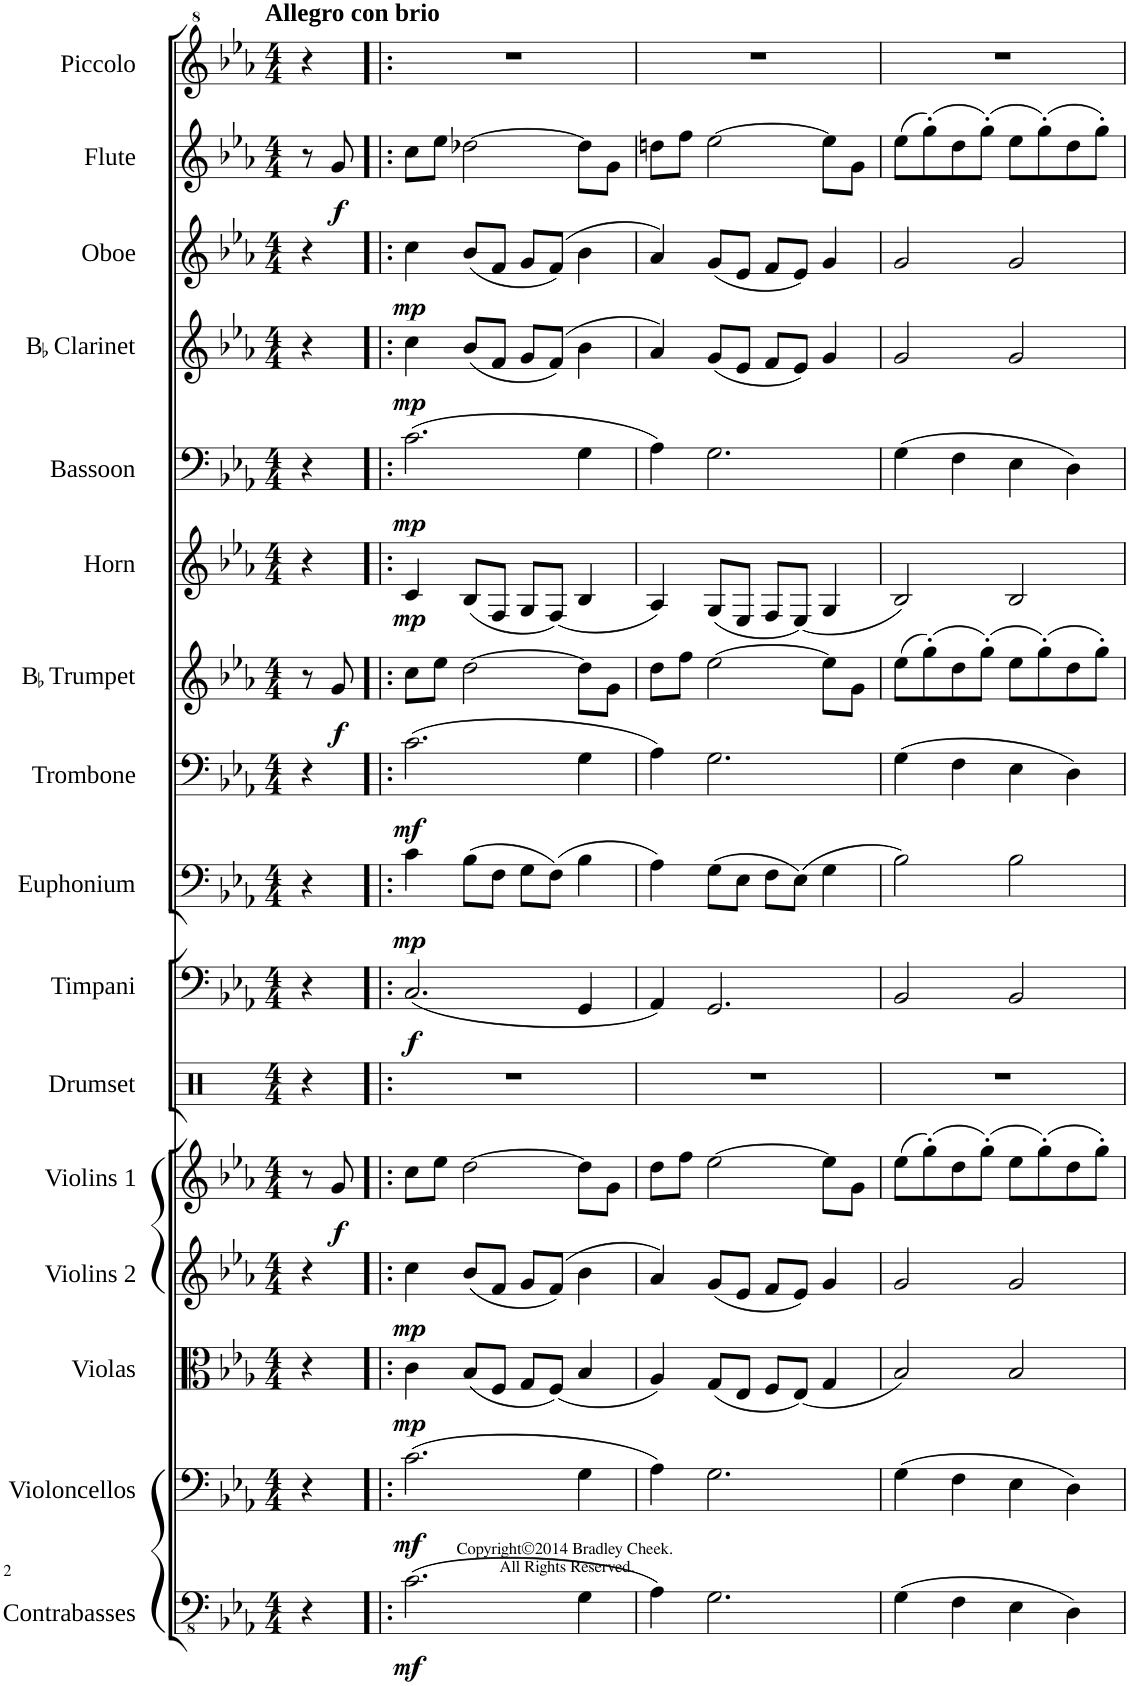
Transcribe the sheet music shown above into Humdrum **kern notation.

**kern	**dynam	**kern	**dynam	**kern	**dynam	**kern	**dynam	**kern	**dynam	**kern	**kern	**dynam	**kern	**dynam	**kern	**dynam	**kern	**dynam	**kern	**dynam	**kern	**dynam	**kern	**dynam	**kern	**dynam	**kern	**dynam	**kern
*part16	*part16	*part15	*part15	*part14	*part14	*part13	*part13	*part12	*part12	*part11	*part10	*part10	*part9	*part9	*part8	*part8	*part7	*part7	*part6	*part6	*part5	*part5	*part4	*part4	*part3	*part3	*part2	*part2	*part1
*staff16	*staff16	*staff15	*staff15	*staff14	*staff14	*staff13	*staff13	*staff12	*staff12	*staff11	*staff10	*staff10	*staff9	*staff9	*staff8	*staff8	*staff7	*staff7	*staff6	*staff6	*staff5	*staff5	*staff4	*staff4	*staff3	*staff3	*staff2	*staff2	*staff1
*I"Contrabasses	*	*I"Violoncellos	*	*I"Violas	*	*I"Violins 2	*	*I"Violins 1	*	*I"Drumset	*I"Timpani	*	*I"Euphonium	*	*I"Trombone	*	*I"BaccidentalFlat Trumpet	*	*I"Horn	*	*I"Bassoon	*	*I"BaccidentalFlat Clarinet	*	*I"Oboe	*	*I"Flute	*	*I"Piccolo
*I'Cbs.	*	*I'Vlcs.	*	*I'Vlas.	*	*I'Vlns. 2	*	*I'Vlns. 1	*	*I'Drs.	*I'Timp.	*	*I'Eu.	*	*I'Trb.	*	*I'BaccidentalFlat Tpt.	*	*I'Hn.	*	*I'Bsn.	*	*I'BaccidentalFlat Cl.	*	*I'Ob.	*	*I'Fl.	*	*I'Picc.
*clefFv4	*	*clefF4	*	*clefC3	*	*clefG2	*	*clefG2	*	*clefX	*clefF4	*	*clefF4	*	*clefF4	*	*clefG2	*	*clefG2	*	*clefF4	*	*clefG2	*	*clefG2	*	*clefG2	*	*clefG^2
*	*	*	*	*	*	*	*	*	*	*	*	*	*	*	*	*	*ITrd1c2	*	*ITrd4c7	*	*	*	*ITrd1c2	*	*	*	*	*	*ITrd-7c-12
*k[b-e-a-]	*	*k[b-e-a-]	*	*k[b-e-a-]	*	*k[b-e-a-]	*	*k[b-e-a-]	*	*k[]	*k[b-e-a-]	*	*k[b-e-a-]	*	*k[b-e-a-]	*	*k[b-e-a-]	*	*k[b-e-a-]	*	*k[b-e-a-]	*	*k[b-e-a-]	*	*k[b-e-a-]	*	*k[b-e-a-]	*	*k[b-e-a-]
*M4/4	*	*M4/4	*	*M4/4	*	*M4/4	*	*M4/4	*	*M4/4	*M4/4	*	*M4/4	*	*M4/4	*	*M4/4	*	*M4/4	*	*M4/4	*	*M4/4	*	*M4/4	*	*M4/4	*	*M4/4
=1	=1	=1	=1	=1	=1	=1	=1	=1	=1	=1	=1	=1	=1	=1	=1	=1	=1	=1	=1	=1	=1	=1	=1	=1	=1	=1	=1	=1	=1
!	!	!	!	!	!	!	!	!	!	!	!	!	!	!	!	!	!	!	!	!	!	!	!	!	!	!	!	!	!LO:TX:a:B:t=Allegro con brio
4r	.	4r	.	4r	.	4r	.	8r	.	4r	4r	.	4r	.	4r	.	8r	.	4r	.	4r	.	4r	.	4r	.	8r	.	4r
!	!	!	!	!	!	!	!	!	!LO:DY:b	!	!	!	!	!	!	!	!	!LO:DY:b	!	!	!	!	!	!	!	!	!	!LO:DY:b	!
.	.	.	.	.	.	.	.	8g/	f	.	.	.	.	.	.	.	8g/	f	.	.	.	.	.	.	.	.	8g/	f	.
=2!|:	=2!|:	=2!|:	=2!|:	=2!|:	=2!|:	=2!|:	=2!|:	=2!|:	=2!|:	=2!|:	=2!|:	=2!|:	=2!|:	=2!|:	=2!|:	=2!|:	=2!|:	=2!|:	=2!|:	=2!|:	=2!|:	=2!|:	=2!|:	=2!|:	=2!|:	=2!|:	=2!|:	=2!|:	=2!|:
!	!LO:DY:b	!	!LO:DY:b	!	!LO:DY:b	!	!LO:DY:b	!	!	!	!	!LO:DY:b	!	!LO:DY:b	!	!LO:DY:b	!	!	!	!LO:DY:b	!	!LO:DY:b	!	!LO:DY:b	!	!LO:DY:b	!	!	!
(2.C\	mf	(2.c\	mf	4c\	mp	4cc\	mp	8cc\L	.	1r	(2.C/	f	4c\	mp	(2.c\	mf	8cc\L	.	4c/	mp	(2.c\	mp	4cc\	mp	4cc\	mp	8cc\L	.	1r
.	.	.	.	.	.	.	.	8ee-\J	.	.	.	.	.	.	.	.	8ee-\J	.	.	.	.	.	.	.	.	.	8ee-\J	.	.
.	.	.	.	(8B-/L	.	(8b-/L	.	[2dd\	.	.	.	.	(8B-\L	.	.	.	[2dd\	.	(8B-/L	.	.	.	(8b-/L	.	(8b-/L	.	[2dd-X\	.	.
.	.	.	.	8F/J	.	8f/J	.	.	.	.	.	.	8F\J	.	.	.	.	.	8F/J	.	.	.	8f/J	.	8f/J	.	.	.	.
.	.	.	.	8G/L	.	8g/L	.	.	.	.	.	.	8G\L	.	.	.	.	.	8G/L	.	.	.	8g/L	.	8g/L	.	.	.	.
.	.	.	.	(8F/J)	.	(8f/J)	.	.	.	.	.	.	(8F\J)	.	.	.	.	.	(8F/J)	.	.	.	(8f/J)	.	(8f/J)	.	.	.	.
4GG\	.	4G\	.	4B-/	.	4b-\	.	8dd\L]	.	.	4GG/	.	4B-\	.	4G\	.	8dd\L]	.	4B-/	.	4G\	.	4b-\	.	4b-\	.	8dd-\L]	.	.
.	.	.	.	.	.	.	.	8g\J	.	.	.	.	.	.	.	.	8g\J	.	.	.	.	.	.	.	.	.	8g\J	.	.
=3	=3	=3	=3	=3	=3	=3	=3	=3	=3	=3	=3	=3	=3	=3	=3	=3	=3	=3	=3	=3	=3	=3	=3	=3	=3	=3	=3	=3	=3
4AA-\)	.	4A-\)	.	4A-/)	.	4a-/)	.	8dd\L	.	1r	4AA-/)	.	4A-\)	.	4A-\)	.	8dd\L	.	4A-/)	.	4A-\)	.	4a-/)	.	4a-/)	.	8ddn\L	.	1r
.	.	.	.	.	.	.	.	8ff\J	.	.	.	.	.	.	.	.	8ff\J	.	.	.	.	.	.	.	.	.	8ff\J	.	.
2.GG\	.	2.G\	.	(8G/L	.	(8g/L	.	[2ee-\	.	.	2.GG/	.	(8G\L	.	2.G\	.	[2ee-\	.	(8G/L	.	2.G\	.	(8g/L	.	(8g/L	.	[2ee-\	.	.
.	.	.	.	8E-/J	.	8e-/J	.	.	.	.	.	.	8E-\J	.	.	.	.	.	8E-/J	.	.	.	8e-/J	.	8e-/J	.	.	.	.
.	.	.	.	8F/L	.	8f/L	.	.	.	.	.	.	8F\L	.	.	.	.	.	8F/L	.	.	.	8f/L	.	8f/L	.	.	.	.
.	.	.	.	(8E-/J)	.	8e-/J)	.	.	.	.	.	.	(8E-\J)	.	.	.	.	.	(8E-/J)	.	.	.	8e-/J)	.	8e-/J)	.	.	.	.
.	.	.	.	4G/	.	4g/	.	8ee-\L]	.	.	.	.	4G\	.	.	.	8ee-\L]	.	4G/	.	.	.	4g/	.	4g/	.	8ee-\L]	.	.
.	.	.	.	.	.	.	.	8g\J	.	.	.	.	.	.	.	.	8g\J	.	.	.	.	.	.	.	.	.	8g\J	.	.
=4	=4	=4	=4	=4	=4	=4	=4	=4	=4	=4	=4	=4	=4	=4	=4	=4	=4	=4	=4	=4	=4	=4	=4	=4	=4	=4	=4	=4	=4
(4GG\	.	(4G\	.	2B-/)	.	2g/	.	(8ee-\L	.	1r	2BB-/	.	2B-\)	.	(4G\	.	(8ee-\L	.	2B-/)	.	(4G\	.	2g/	.	2g/	.	(8ee-\L	.	1r
.	.	.	.	.	.	.	.	(8gg'\)	.	.	.	.	.	.	.	.	(8gg'\)	.	.	.	.	.	.	.	.	.	(8gg'\)	.	.
4FF\	.	4F\	.	.	.	.	.	8dd\	.	.	.	.	.	.	4F\	.	8dd\	.	.	.	4F\	.	.	.	.	.	8dd\	.	.
.	.	.	.	.	.	.	.	(8gg'\J)	.	.	.	.	.	.	.	.	(8gg'\J)	.	.	.	.	.	.	.	.	.	(8gg'\J)	.	.
4EE-\	.	4E-\	.	2B-/	.	2g/	.	8ee-\L	.	.	2BB-/	.	2B-\	.	4E-\	.	8ee-\L	.	2B-/	.	4E-\	.	2g/	.	2g/	.	8ee-\L	.	.
.	.	.	.	.	.	.	.	(8gg'\)	.	.	.	.	.	.	.	.	(8gg'\)	.	.	.	.	.	.	.	.	.	(8gg'\)	.	.
4DD\)	.	4D\)	.	.	.	.	.	8dd\	.	.	.	.	.	.	4D\)	.	8dd\	.	.	.	4D\)	.	.	.	.	.	8dd\	.	.
.	.	.	.	.	.	.	.	8gg'\J)	.	.	.	.	.	.	.	.	8gg'\J)	.	.	.	.	.	.	.	.	.	8gg'\J)	.	.
=	=	=	=	=	=	=	=	=	=	=	=	=	=	=	=	=	=	=	=	=	=	=	=	=	=	=	=	=	=
*-	*-	*-	*-	*-	*-	*-	*-	*-	*-	*-	*-	*-	*-	*-	*-	*-	*-	*-	*-	*-	*-	*-	*-	*-	*-	*-	*-	*-	*-
